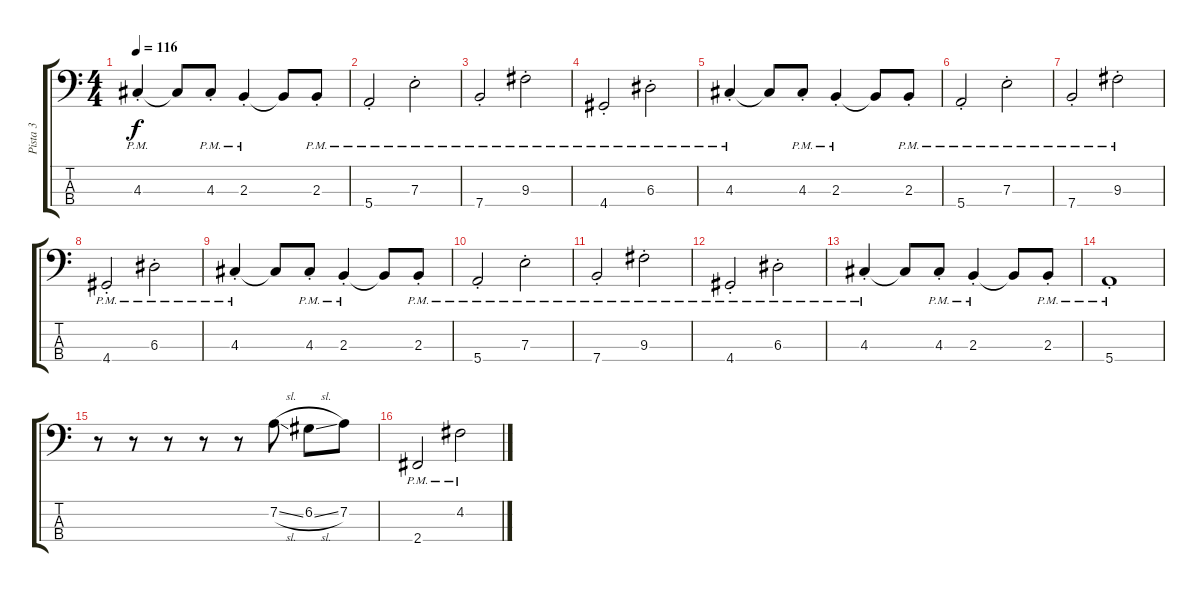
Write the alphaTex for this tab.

\track ("Pista 3" "Pista 3") {instrument electricbasspick}
\staff {score tabs}
\tuning (G2 D2 A1 E1) {hide}
\ts (4 4)
\tempo 116
\clef f4
\ks c
4.3{pm st}.4{dy f} 4.3{t}.8 4.3{pm st}.8 2.3{pm st}.4 2.3{t}.8 2.3{pm st}.8 |
5.4{pm st}.2 7.3{pm st}.2 |
7.4{pm st}.2 9.3{pm st}.2 |
4.4{pm st}.2 6.3{pm st}.2 |
4.3{pm st}.4 4.3{t}.8 4.3{pm st}.8 2.3{pm st}.4 2.3{t}.8 2.3{pm st}.8 |
5.4{pm st}.2 7.3{pm st}.2 |
7.4{pm st}.2 9.3{pm st}.2 |
4.4{pm st}.2 6.3{pm st}.2 |
4.3{pm st}.4 4.3{t}.8 4.3{pm st}.8 2.3{pm st}.4 2.3{t}.8 2.3{pm st}.8 |
5.4{pm st}.2 7.3{pm st}.2 |
7.4{pm st}.2 9.3{pm st}.2 |
4.4{pm st}.2 6.3{pm st}.2 |
4.3{pm st}.4 4.3{t}.8 4.3{pm st}.8 2.3{pm st}.4 2.3{t}.8 2.3{pm st}.8 |
5.4{pm st}.1 |
r.8 r.8 r.8 r.8 r.8 7.2{sl}.8 6.2{sl}.8 7.2.8 |
2.4{pm}.2 4.2{pm}.2
